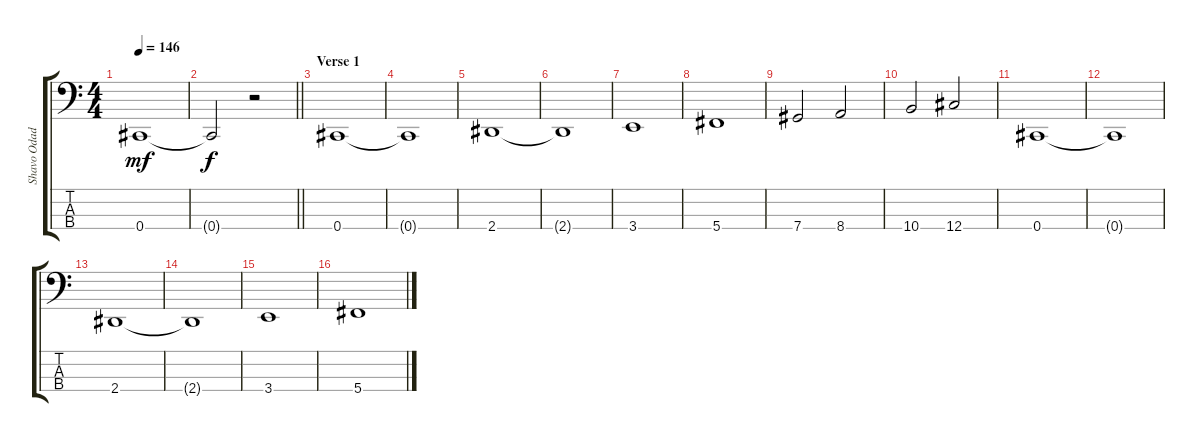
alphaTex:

\track ("Shavo Odadjian" "Shavo Odad") {instrument electricbasspick}
\staff {score tabs}
\tuning (Gb2 Db2 Ab1 Db1) {hide}
\ts (4 4)
\tempo 146
\clef f4
\ks c
0.4.1{dy mf} |
\barLineRight lightlight
0.4{t}.2{dy f} r.2 |
\section ("" "Verse 1")
0.4.1 |
0.4{t}.1 |
2.4.1 |
2.4{t}.1 |
3.4.1 |
5.4.1 |
7.4.2 8.4.2 |
10.4.2 12.4.2 |
0.4.1 |
0.4{t}.1 |
2.4.1 |
2.4{t}.1 |
3.4.1 |
5.4.1
